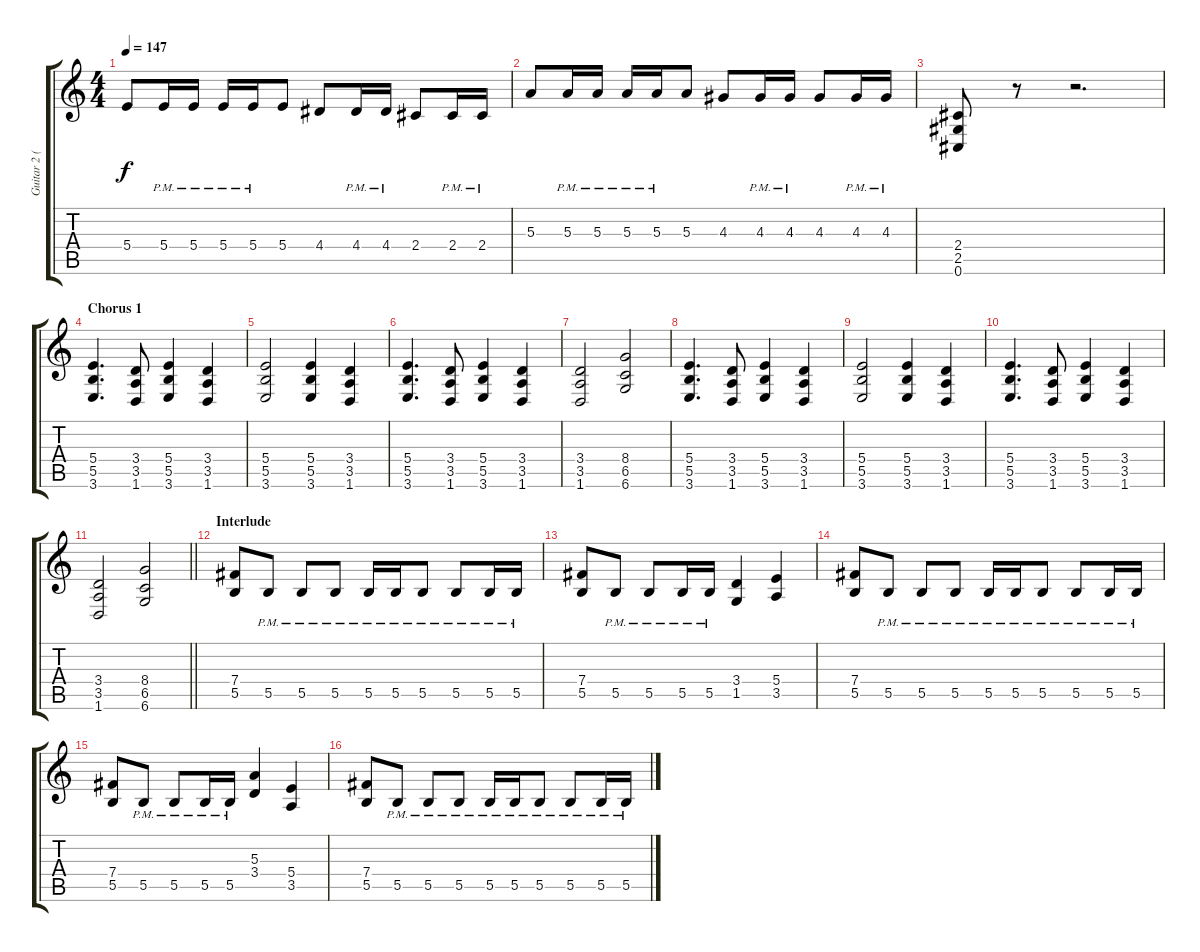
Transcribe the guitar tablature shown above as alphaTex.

\track ("Guitar 2 (Rhythm)" "Guitar 2 (") {instrument distortionguitar}
\staff {score tabs}
\tuning (Db4 Ab3 E3 B2 Gb2 Db2) {hide}
\ts (4 4)
\tempo 147
\clef g2
\ks c
5.4.8{dy f} 5.4{pm}.16 5.4{pm}.16 5.4{pm}.16 5.4{pm}.16 5.4.8 4.4.8 4.4{pm}.16 4.4{pm}.16 2.4.8 2.4{pm}.16 2.4{pm}.16 |
5.3.8 5.3{pm}.16 5.3{pm}.16 5.3{pm}.16 5.3{pm}.16 5.3.8 4.3.8 4.3{pm}.16 4.3{pm}.16 4.3.8 4.3{pm}.16 4.3{pm}.16 |
(2.4 2.5 0.6).8 r.8 r.2{d} |
\section ("" "Chorus 1")
(5.4 5.5 3.6).4{d} (3.4 3.5 1.6).8 (5.4 5.5 3.6).4 (3.4 3.5 1.6).4 |
(5.4 5.5 3.6).2 (5.4 5.5 3.6).4 (3.4 3.5 1.6).4 |
(5.4 5.5 3.6).4{d} (3.4 3.5 1.6).8 (5.4 5.5 3.6).4 (3.4 3.5 1.6).4 |
(3.4 3.5 1.6).2 (8.4 6.5 6.6).2 |
(5.4 5.5 3.6).4{d} (3.4 3.5 1.6).8 (5.4 5.5 3.6).4 (3.4 3.5 1.6).4 |
(5.4 5.5 3.6).2 (5.4 5.5 3.6).4 (3.4 3.5 1.6).4 |
(5.4 5.5 3.6).4{d} (3.4 3.5 1.6).8 (5.4 5.5 3.6).4 (3.4 3.5 1.6).4 |
\barLineRight lightlight
(3.4 3.5 1.6).2 (8.4 6.5 6.6).2 |
\section ("" "Interlude")
(7.4 5.5).8 5.5{pm}.8 5.5{pm}.8 5.5{pm}.8 5.5{pm}.16 5.5{pm}.16 5.5{pm}.8 5.5{pm}.8 5.5{pm}.16 5.5{pm}.16 |
(7.4 5.5).8 5.5{pm}.8 5.5{pm}.8 5.5{pm}.16 5.5{pm}.16 (3.4 1.5).4 (5.4 3.5).4 |
(7.4 5.5).8 5.5{pm}.8 5.5{pm}.8 5.5{pm}.8 5.5{pm}.16 5.5{pm}.16 5.5{pm}.8 5.5{pm}.8 5.5{pm}.16 5.5{pm}.16 |
(7.4 5.5).8 5.5{pm}.8 5.5{pm}.8 5.5{pm}.16 5.5{pm}.16 (5.3 3.4).4 (5.4 3.5).4 |
(7.4 5.5).8 5.5{pm}.8 5.5{pm}.8 5.5{pm}.8 5.5{pm}.16 5.5{pm}.16 5.5{pm}.8 5.5{pm}.8 5.5{pm}.16 5.5{pm}.16
